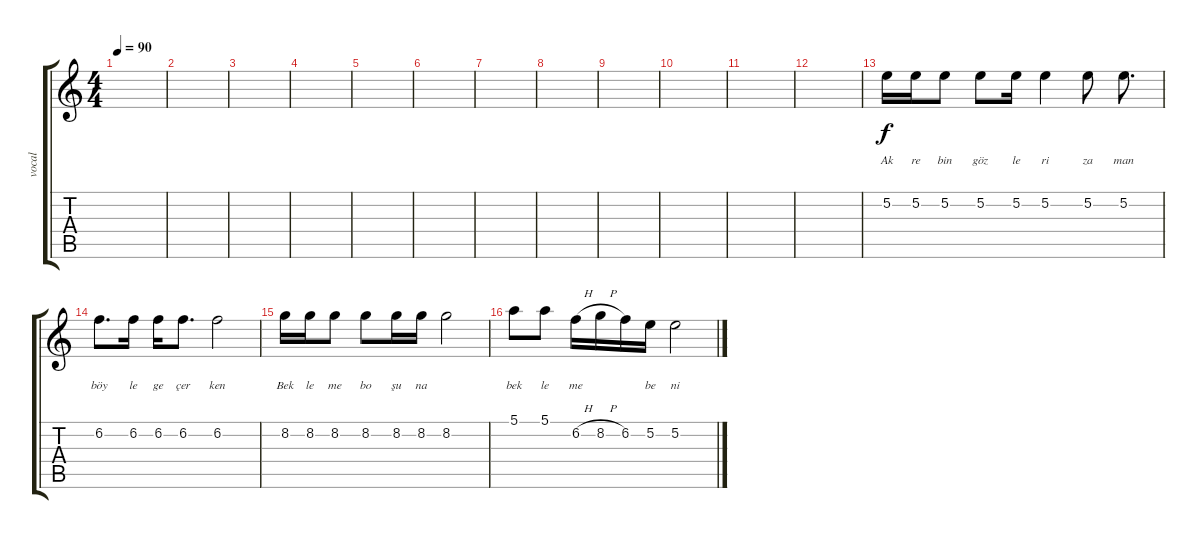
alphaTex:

\track ("vocal" "vocal") {instrument electricguitarjazz}
\staff {score tabs}
\tuning (E4 B3 G3 D3 A2 E2) {hide}
\ts (4 4)
\tempo 90
\clef g2
\ks c
|
|
|
|
|
|
|
|
|
|
|
|
5.2.16{lyrics (0 "") lyrics (1 "") lyrics (2 "Ak") lyrics (3 "") lyrics (4 "")} 5.2.16{lyrics (0 "") lyrics (1 "") lyrics (2 "re") lyrics (3 "") lyrics (4 "")} 5.2.8{lyrics (0 "") lyrics (1 "") lyrics (2 "bin") lyrics (3 "") lyrics (4 "")} 5.2.8{lyrics (0 "") lyrics (1 "") lyrics (2 "göz") lyrics (3 "") lyrics (4 "")} 5.2.16{lyrics (0 "") lyrics (1 "") lyrics (2 "le") lyrics (3 "") lyrics (4 "")} 5.2.4{lyrics (0 "") lyrics (1 "") lyrics (2 "ri") lyrics (3 "") lyrics (4 "")} 5.2.8{lyrics (0 "") lyrics (1 "") lyrics (2 "za") lyrics (3 "") lyrics (4 "")} 5.2.8{d lyrics (0 "") lyrics (1 "") lyrics (2 "man") lyrics (3 "") lyrics (4 "")} |
6.2.8{d lyrics (0 "") lyrics (1 "") lyrics (2 "böy") lyrics (3 "") lyrics (4 "")} 6.2.16{lyrics (0 "") lyrics (1 "") lyrics (2 "le") lyrics (3 "") lyrics (4 "")} 6.2.16{lyrics (0 "") lyrics (1 "") lyrics (2 "ge") lyrics (3 "") lyrics (4 "")} 6.2.8{d lyrics (0 "") lyrics (1 "") lyrics (2 "çer") lyrics (3 "") lyrics (4 "")} 6.2.2{lyrics (0 "") lyrics (1 "") lyrics (2 "ken") lyrics (3 "") lyrics (4 "")} |
8.2.16{lyrics (0 "") lyrics (1 "") lyrics (2 "Bek") lyrics (3 "") lyrics (4 "")} 8.2.16{lyrics (0 "") lyrics (1 "") lyrics (2 "le") lyrics (3 "") lyrics (4 "")} 8.2.8{lyrics (0 "") lyrics (1 "") lyrics (2 "me") lyrics (3 "") lyrics (4 "")} 8.2.8{lyrics (0 "") lyrics (1 "") lyrics (2 "bo") lyrics (3 "") lyrics (4 "")} 8.2.16{lyrics (0 "") lyrics (1 "") lyrics (2 "şu") lyrics (3 "") lyrics (4 "")} 8.2.16{lyrics (0 "") lyrics (1 "") lyrics (2 "na") lyrics (3 "") lyrics (4 "")} 8.2.2{lyrics (0 "") lyrics (1 "") lyrics (2 "") lyrics (3 "") lyrics (4 "")} |
5.1.8{lyrics (0 "") lyrics (1 "") lyrics (2 "bek") lyrics (3 "") lyrics (4 "")} 5.1.8{lyrics (0 "") lyrics (1 "") lyrics (2 "le") lyrics (3 "") lyrics (4 "")} 6.2{h}.16{lyrics (0 "") lyrics (1 "") lyrics (2 "me") lyrics (3 "") lyrics (4 "")} 8.2{h}.16{lyrics (0 "") lyrics (1 "") lyrics (2 "") lyrics (3 "") lyrics (4 "")} 6.2.16{lyrics (0 "") lyrics (1 "") lyrics (2 "") lyrics (3 "") lyrics (4 "")} 5.2.16{lyrics (0 "") lyrics (1 "") lyrics (2 "be") lyrics (3 "") lyrics (4 "")} 5.2.2{lyrics (0 "") lyrics (1 "") lyrics (2 "ni") lyrics (3 "") lyrics (4 "")}
